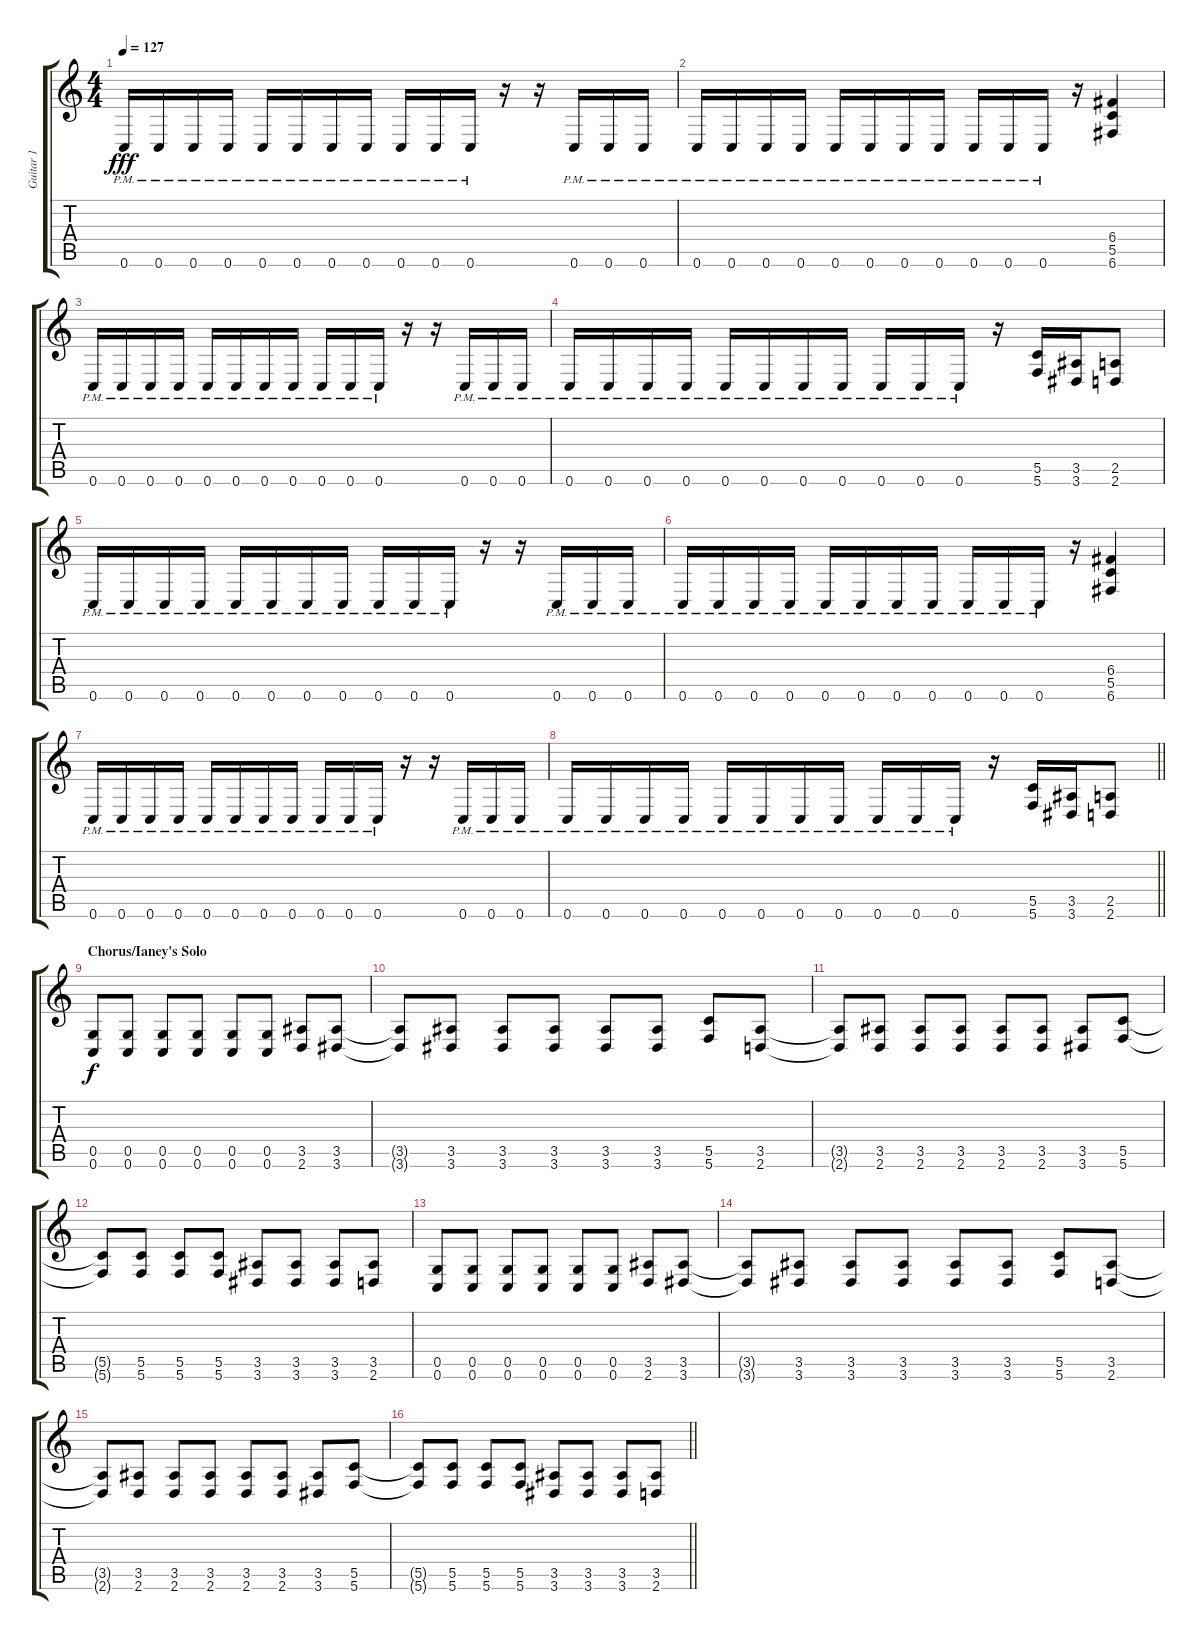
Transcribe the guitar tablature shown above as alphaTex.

\track ("Guitar 1" "Guitar 1") {instrument overdrivenguitar}
\staff {score tabs}
\tuning (D4 A3 F3 C3 G2 C2) {hide}
\ts (4 4)
\tempo 127
\clef g2
\ks c
0.6{pm}.16{dy fff} 0.6{pm}.16 0.6{pm}.16 0.6{pm}.16 0.6{pm}.16 0.6{pm}.16 0.6{pm}.16 0.6{pm}.16 0.6{pm}.16 0.6{pm}.16 0.6{pm}.16 r.16 r.16 0.6{pm}.16 0.6{pm}.16 0.6{pm}.16 |
0.6{pm}.16 0.6{pm}.16 0.6{pm}.16 0.6{pm}.16 0.6{pm}.16 0.6{pm}.16 0.6{pm}.16 0.6{pm}.16 0.6{pm}.16 0.6{pm}.16 0.6{pm}.16 r.16 (6.4 5.5 6.6).4 |
0.6{pm}.16 0.6{pm}.16 0.6{pm}.16 0.6{pm}.16 0.6{pm}.16 0.6{pm}.16 0.6{pm}.16 0.6{pm}.16 0.6{pm}.16 0.6{pm}.16 0.6{pm}.16 r.16 r.16 0.6{pm}.16 0.6{pm}.16 0.6{pm}.16 |
0.6{pm}.16 0.6{pm}.16 0.6{pm}.16 0.6{pm}.16 0.6{pm}.16 0.6{pm}.16 0.6{pm}.16 0.6{pm}.16 0.6{pm}.16 0.6{pm}.16 0.6{pm}.16 r.16 (5.5 5.6).16 (3.5 3.6).16 (2.5 2.6).8 |
0.6{pm}.16 0.6{pm}.16 0.6{pm}.16 0.6{pm}.16 0.6{pm}.16 0.6{pm}.16 0.6{pm}.16 0.6{pm}.16 0.6{pm}.16 0.6{pm}.16 0.6{pm}.16 r.16 r.16 0.6{pm}.16 0.6{pm}.16 0.6{pm}.16 |
0.6{pm}.16 0.6{pm}.16 0.6{pm}.16 0.6{pm}.16 0.6{pm}.16 0.6{pm}.16 0.6{pm}.16 0.6{pm}.16 0.6{pm}.16 0.6{pm}.16 0.6{pm}.16 r.16 (6.4 5.5 6.6).4 |
0.6{pm}.16 0.6{pm}.16 0.6{pm}.16 0.6{pm}.16 0.6{pm}.16 0.6{pm}.16 0.6{pm}.16 0.6{pm}.16 0.6{pm}.16 0.6{pm}.16 0.6{pm}.16 r.16 r.16 0.6{pm}.16 0.6{pm}.16 0.6{pm}.16 |
\barLineRight lightlight
0.6{pm}.16 0.6{pm}.16 0.6{pm}.16 0.6{pm}.16 0.6{pm}.16 0.6{pm}.16 0.6{pm}.16 0.6{pm}.16 0.6{pm}.16 0.6{pm}.16 0.6{pm}.16 r.16 (5.5 5.6).16 (3.5 3.6).16 (2.5 2.6).8 |
\section ("" "Chorus/Ianey's Solo")
(0.5 0.6).8{dy f} (0.5 0.6).8 (0.5 0.6).8 (0.5 0.6).8 (0.5 0.6).8 (0.5 0.6).8 (3.5 2.6).8 (3.5 3.6).8 |
(3.5{t} 3.6{t}).8 (3.5 3.6).8 (3.5 3.6).8 (3.5 3.6).8 (3.5 3.6).8 (3.5 3.6).8 (5.5 5.6).8 (3.5 2.6).8 |
(3.5{t} 2.6{t}).8 (3.5 2.6).8 (3.5 2.6).8 (3.5 2.6).8 (3.5 2.6).8 (3.5 2.6).8 (3.5 3.6).8 (5.5 5.6).8 |
(5.5{t} 5.6{t}).8 (5.5 5.6).8 (5.5 5.6).8 (5.5 5.6).8 (3.5 3.6).8 (3.5 3.6).8 (3.5 3.6).8 (3.5 2.6).8 |
(0.5 0.6).8 (0.5 0.6).8 (0.5 0.6).8 (0.5 0.6).8 (0.5 0.6).8 (0.5 0.6).8 (3.5 2.6).8 (3.5 3.6).8 |
(3.5{t} 3.6{t}).8 (3.5 3.6).8 (3.5 3.6).8 (3.5 3.6).8 (3.5 3.6).8 (3.5 3.6).8 (5.5 5.6).8 (3.5 2.6).8 |
(3.5{t} 2.6{t}).8 (3.5 2.6).8 (3.5 2.6).8 (3.5 2.6).8 (3.5 2.6).8 (3.5 2.6).8 (3.5 3.6).8 (5.5 5.6).8 |
\barLineRight lightlight
(5.5{t} 5.6{t}).8 (5.5 5.6).8 (5.5 5.6).8 (5.5 5.6).8 (3.5 3.6).8 (3.5 3.6).8 (3.5 3.6).8 (3.5 2.6).8
